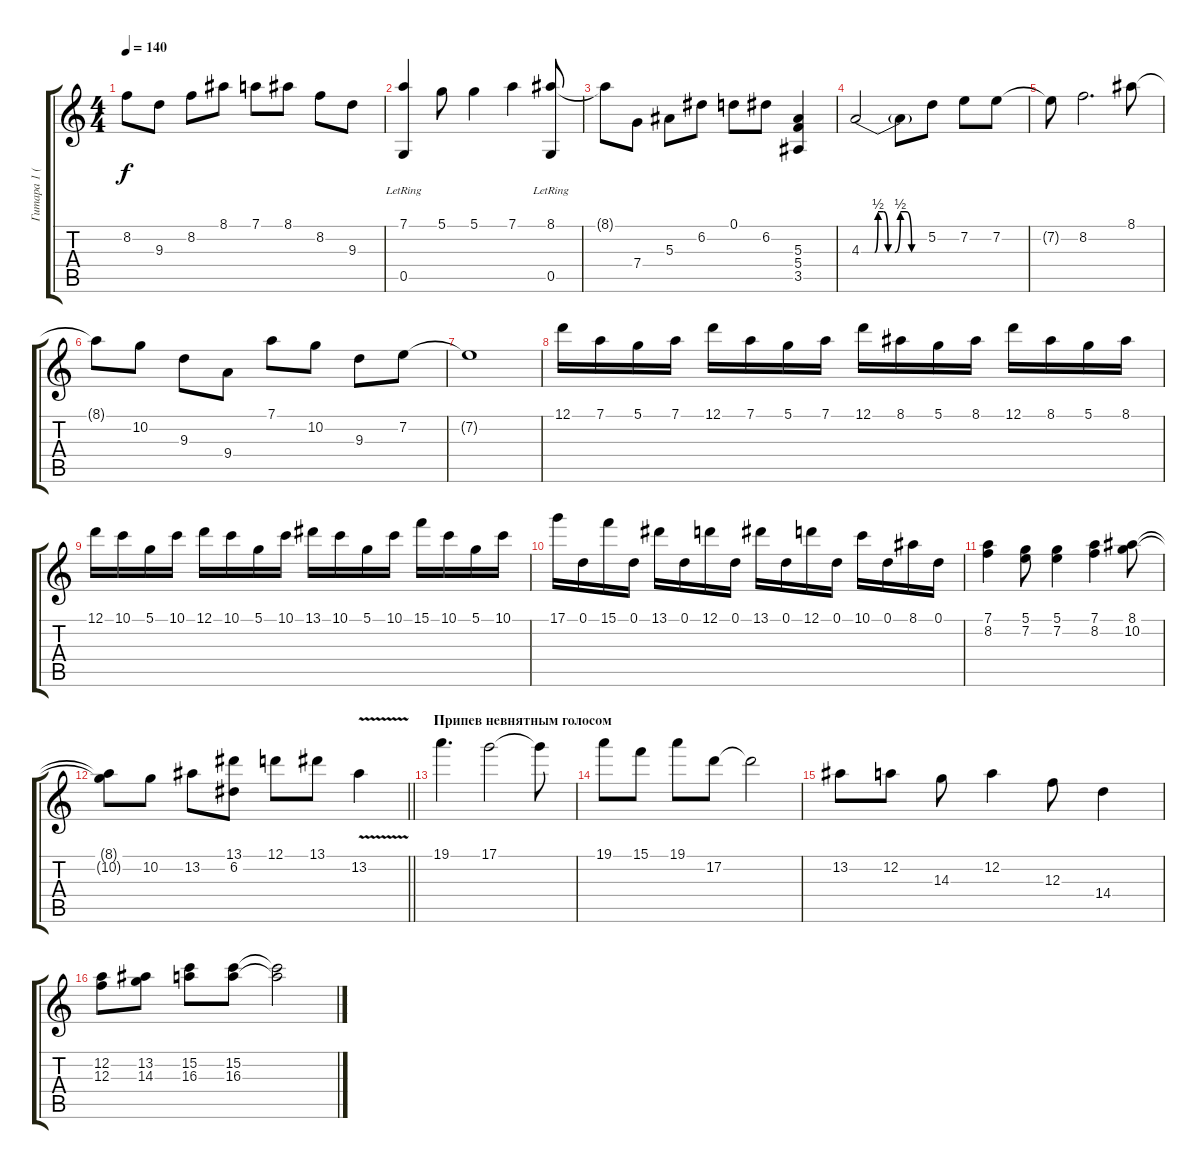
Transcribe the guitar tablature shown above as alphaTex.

\track ("Гитара 1 (2)" "Гитара 1 (") {instrument distortionguitar}
\staff {score tabs}
\tuning (D4 A3 F3 C3 G2 D2) {hide}
\ts (4 4)
\tempo 140
\clef g2
\ks c
8.2{t}.8{dy f} 9.3.8 8.2.8 8.1.8 7.1.8 8.1.8 8.2.8 9.3.8 |
(7.1 0.5{lr}).4 5.1.8 5.1.4 7.1.4 (8.1 0.5{lr}).8 |
8.1{t}.8 7.4.8 5.3.8 6.2.8 0.1.8 6.2.8 (5.3 5.4 3.5).4 |
4.3{be (custom 0 0 5 0 10 0 12 0 15 2 20 2 24 0 30 0 35 2 40 2 45 0 50 0 55 0 60 0)}.2 4.3{t}.8 5.2.8 7.2.8 7.2.8 |
7.2{t}.8 8.2.2{d} 8.1.8 |
8.1{t}.8 10.2.8 9.3.8 9.4.8 7.1.8 10.2.8 9.3.8 7.2.8 |
7.2{t}.1 |
12.1.16 7.1.16 5.1.16 7.1.16 12.1.16 7.1.16 5.1.16 7.1.16 12.1.16 8.1.16 5.1.16 8.1.16 12.1.16 8.1.16 5.1.16 8.1.16 |
12.1.16 10.1.16 5.1.16 10.1.16 12.1.16 10.1.16 5.1.16 10.1.16 13.1.16 10.1.16 5.1.16 10.1.16 15.1.16 10.1.16 5.1.16 10.1.16 |
17.1.16 0.1.16 15.1.16 0.1.16 13.1.16 0.1.16 12.1.16 0.1.16 13.1.16 0.1.16 12.1.16 0.1.16 10.1.16 0.1.16 8.1.16 0.1.16 |
(7.1 8.2).4 (5.1 7.2).8 (5.1 7.2).4 (7.1 8.2).4 (8.1 10.2).8 |
\barLineRight lightlight
(8.1{t} 10.2{t}).8 10.2.8 13.2.8 (13.1 6.2).8 12.1.8 13.1.8 13.2{v}.4 |
\section ("" "Припев невнятным голосом")
19.1.4{d} 17.1.2 17.1{t}.8 |
19.1.8 15.1.8 19.1.8 17.2.8 17.2{t}.2 |
13.2.8 12.2.8 14.3.8 12.2.4 12.3.8 14.4.4 |
(12.2 12.3).8 (13.2 14.3).8 (15.2 16.3).8 (15.2 16.3).8 (15.2{t} 16.3{t}).2
